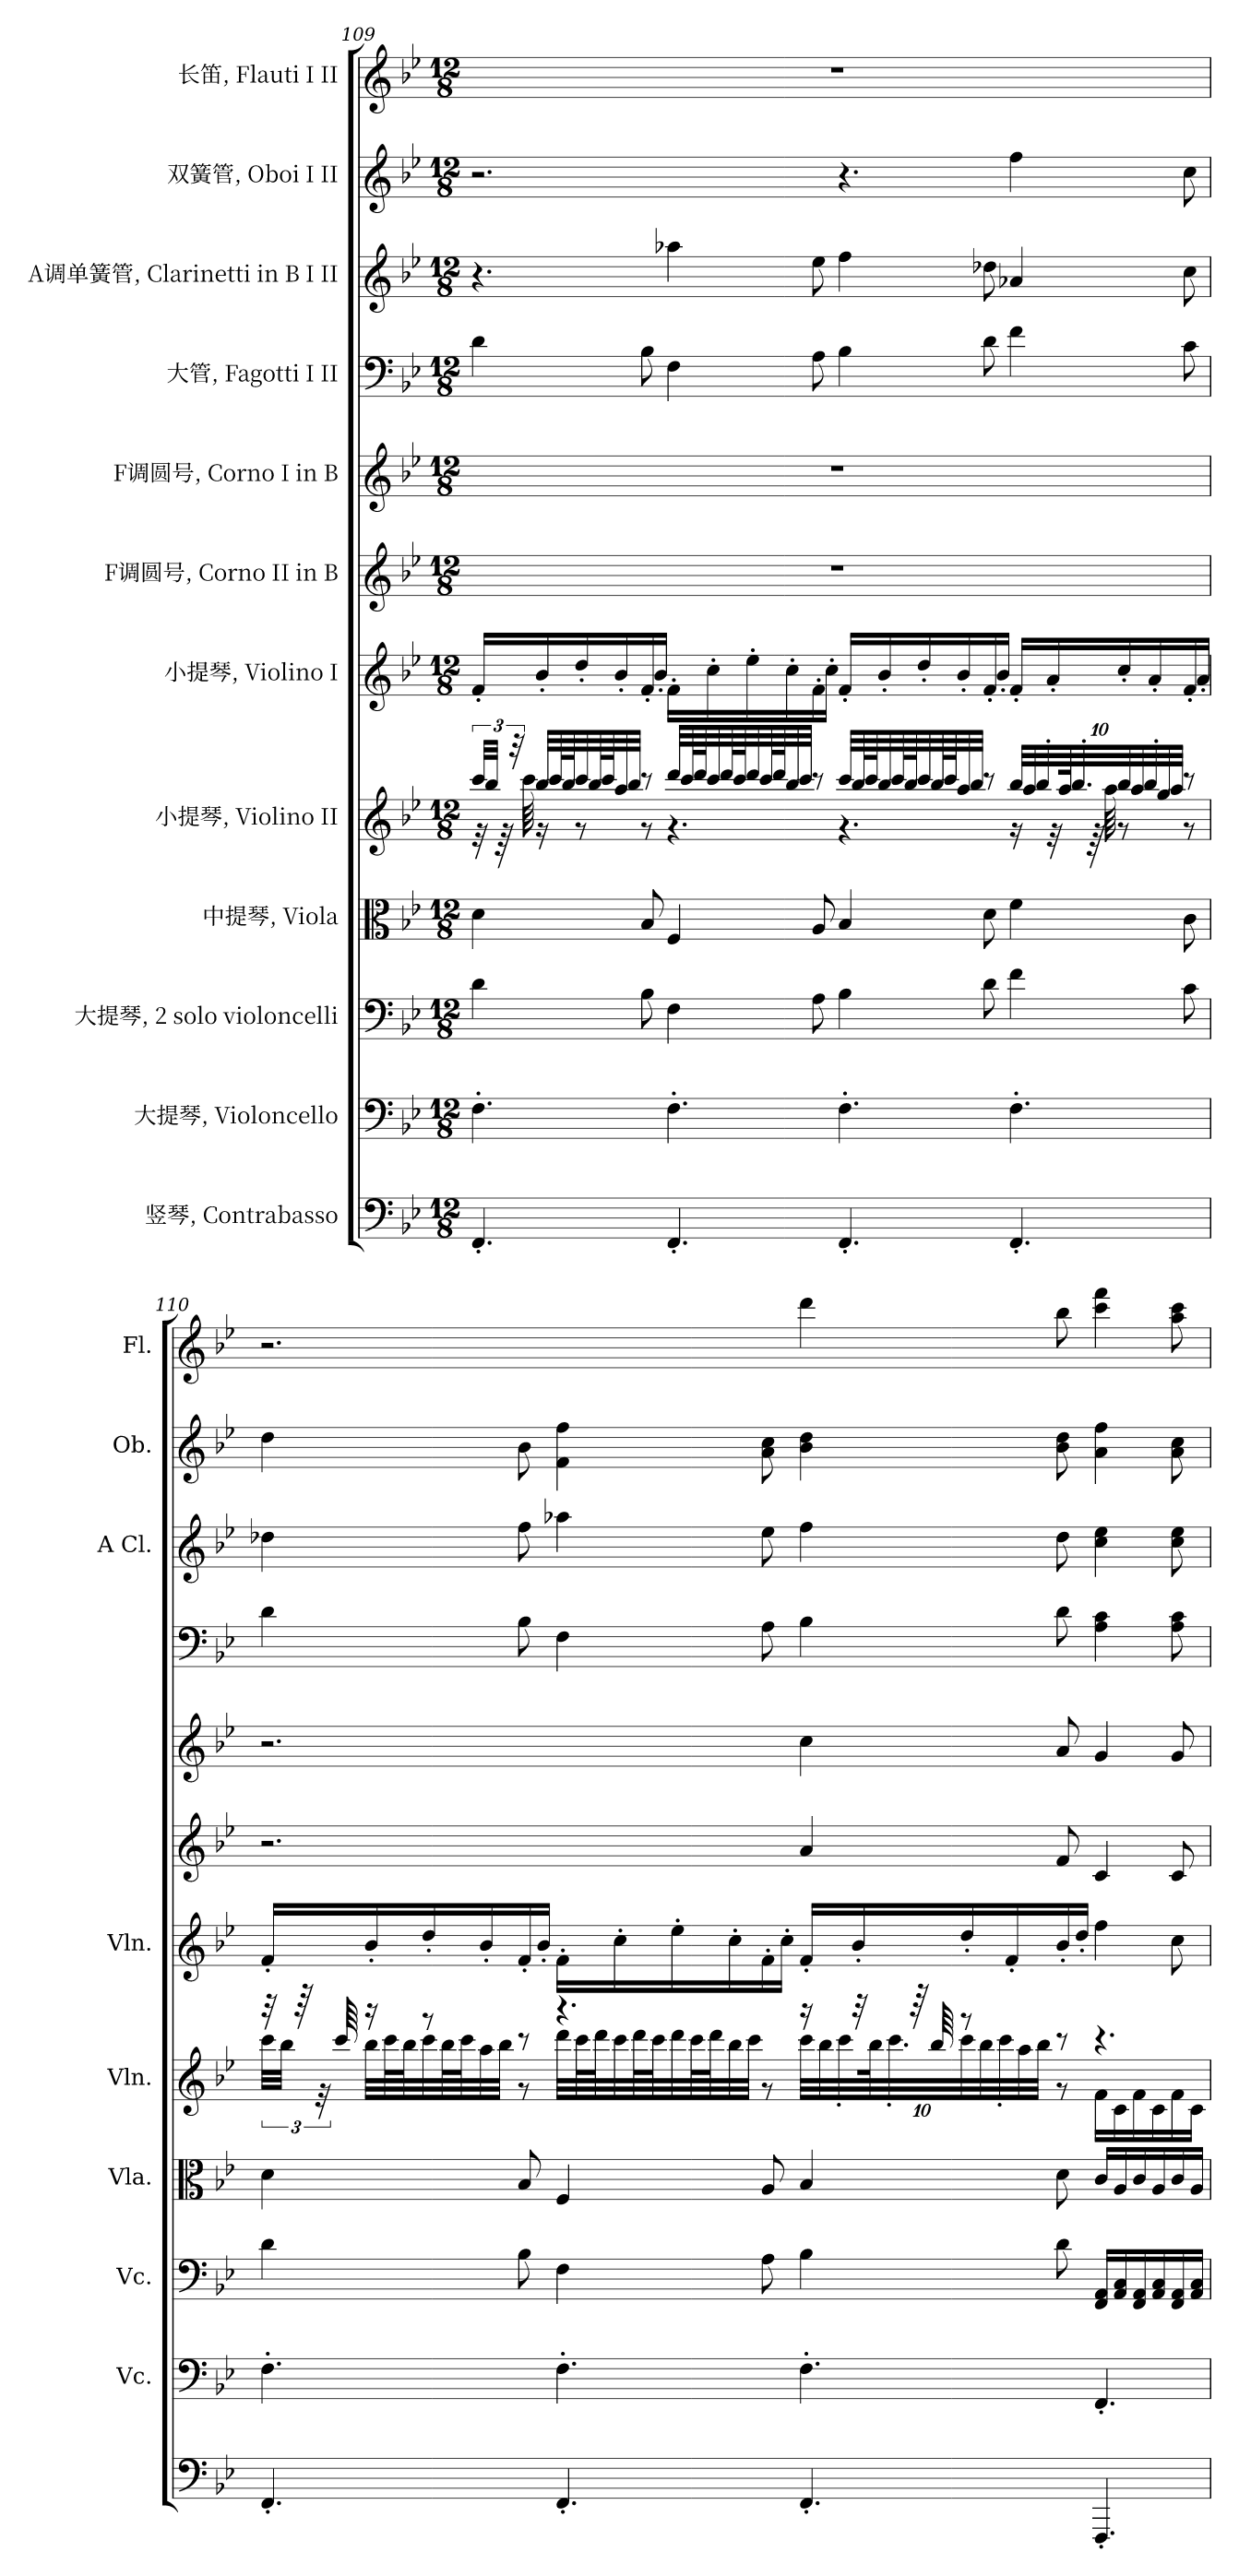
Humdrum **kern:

**kern	**kern	**kern	**kern	**kern	**kern	**kern	**kern	**kern	**kern	**kern	**kern
*part12	*part11	*part10	*part9	*part8	*part7	*part6	*part5	*part4	*part3	*part2	*part1
*staff12	*staff11	*staff10	*staff9	*staff8	*staff7	*staff6	*staff5	*staff4	*staff3	*staff2	*staff1
*I"竖琴, Contrabasso	*I"大提琴, Violoncello	*I"大提琴, 2 solo violoncelli	*I"中提琴, Viola	*I"小提琴, Violino II	*I"小提琴, Violino I	*I"F调圆号, Corno II in B	*I"F调圆号, Corno I in B	*I"大管, Fagotti I II	*I"A调单簧管, Clarinetti in B I II	*I"双簧管, Oboi I II	*I"长笛, Flauti I II
*	*I'Vc.	*I'Vc.	*I'Vla.	*I'Vln.	*I'Vln.	*	*	*	*I'A Cl.	*I'Ob.	*I'Fl.
!!LO:PB:g=z
*clefF4	*clefF4	*clefF4	*clefC3	*clefG2	*clefG2	*clefG2	*clefG2	*clefF4	*clefG2	*clefG2	*clefG2
*	*	*	*	*	*	*ITrd4c7	*ITrd4c7	*	*ITrd2c3	*	*
*k[b-e-]	*k[b-e-]	*k[b-e-]	*k[b-e-]	*k[b-e-]	*k[b-e-]	*k[b-e-a-]	*k[b-e-a-]	*k[b-e-]	*k[f#]	*k[b-e-]	*k[b-e-]
*M12/8	*M12/8	*M12/8	*M12/8	*M12/8	*M12/8	*M12/8	*M12/8	*M12/8	*M12/8	*M12/8	*M12/8
*MM58	*MM58	*MM58	*MM58	*MM58	*MM58	*MM58	*MM58	*MM58	*MM58	*MM58	*MM58
=109	=109	=109	=109	=109	=109	=109	=109	=109	=109	=109	=109
*	*	*	*	*^	*	*	*	*	*	*	*
4.FF'/	4.F'\	4d\	4d\	48ccc/LLL	32r	16f'/LL	1.r	1.r	4d\	4.r	2.r	1.r
.	.	.	.	48bb-/JJJ	.	.	.	.	.	.	.	.
.	.	.	.	.	64r	.	.	.	.	.	.	.
.	.	.	.	48r	.	.	.	.	.	.	.	.
.	.	.	.	.	64ccc\	.	.	.	.	.	.	.
.	.	.	.	32bb-/LLL	16r	16b-'/	.	.	.	.	.	.
.	.	.	.	64ccc/L	.	.	.	.	.	.	.	.
.	.	.	.	64bb-/J	.	.	.	.	.	.	.	.
.	.	.	.	32ccc/	8r	16dd'/	.	.	.	.	.	.
.	.	.	.	64bb-/L	.	.	.	.	.	.	.	.
.	.	.	.	64ccc/J	.	.	.	.	.	.	.	.
.	.	.	.	32aa/	.	16b-'/	.	.	.	.	.	.
.	.	.	.	32bb-/JJJ	.	.	.	.	.	.	.	.
.	.	8B-\	8B-/	8r	8r	16f'/	.	.	8B-\	.	.	.
.	.	.	.	.	.	16b-'/JJ	.	.	.	.	.	.
4.FF'/	4.F'\	4F\	4F/	32ddd/LLL	4.r	16f'\LL	.	.	4F\	4ffn\	.	.
.	.	.	.	64ccc/L	.	.	.	.	.	.	.	.
.	.	.	.	64ddd/J	.	.	.	.	.	.	.	.
.	.	.	.	32ccc/	.	16cc'\	.	.	.	.	.	.
.	.	.	.	64ddd/L	.	.	.	.	.	.	.	.
.	.	.	.	64ccc/J	.	.	.	.	.	.	.	.
.	.	.	.	32ddd/	.	16ee-'\	.	.	.	.	.	.
.	.	.	.	64ccc/L	.	.	.	.	.	.	.	.
.	.	.	.	64ddd/J	.	.	.	.	.	.	.	.
.	.	.	.	32bb-/	.	16cc'\	.	.	.	.	.	.
.	.	.	.	32ccc/JJJ	.	.	.	.	.	.	.	.
.	.	8A\	8A/	8r	.	16f'\	.	.	8A\	8cc\	.	.
.	.	.	.	.	.	16cc'\JJ	.	.	.	.	.	.
4.FF'/	4.F'\	4B-\	4B-/	32ccc/LLL	4.r	16f'/LL	.	.	4B-\	4dd\	4.r	.
.	.	.	.	64bb-/L	.	.	.	.	.	.	.	.
.	.	.	.	64ccc/J	.	.	.	.	.	.	.	.
.	.	.	.	32bb-/	.	16b-'/	.	.	.	.	.	.
.	.	.	.	64ccc/L	.	.	.	.	.	.	.	.
.	.	.	.	64bb-/J	.	.	.	.	.	.	.	.
.	.	.	.	32ccc/	.	16dd'/	.	.	.	.	.	.
.	.	.	.	64bb-/L	.	.	.	.	.	.	.	.
.	.	.	.	64ccc/J	.	.	.	.	.	.	.	.
.	.	.	.	32aa/	.	16b-'/	.	.	.	.	.	.
.	.	.	.	32bb-/JJJ	.	.	.	.	.	.	.	.
.	.	8d\	8d\	8r	.	16f'/	.	.	8d\	8b-X\	.	.
.	.	.	.	.	.	16b-'/JJ	.	.	.	.	.	.
*	*	*	*	*Xbrackettup	*	*	*	*	*	*	*	*
4.FF'/	4.F'\	4f\	4f\	40bb-/LLL	16r	16f'/LL	.	.	4f\	4fn/	4ff\	.
.	.	.	.	40aa/	.	.	.	.	.	.	.	.
.	.	.	.	40bb-'/	.	.	.	.	.	.	.	.
.	.	.	.	.	32r	16a'/	.	.	.	.	.	.
.	.	.	.	80aa/K	.	.	.	.	.	.	.	.
.	.	.	.	40.bb-'/	.	.	.	.	.	.	.	.
.	.	.	.	.	64r	.	.	.	.	.	.	.
.	.	.	.	.	64aa\	.	.	.	.	.	.	.
.	.	.	.	40bb-/	8r	16cc'/	.	.	.	.	.	.
.	.	.	.	40aa/	.	.	.	.	.	.	.	.
.	.	.	.	40bb-'/	.	.	.	.	.	.	.	.
.	.	.	.	.	.	16a'/	.	.	.	.	.	.
.	.	.	.	40gg/	.	.	.	.	.	.	.	.
.	.	.	.	40aa/JJJ	.	.	.	.	.	.	.	.
.	.	8c\	8c\	8r	8r	16f'/	.	.	8c\	8a\	8cc\	.
.	.	.	.	.	.	16a'/JJ	.	.	.	.	.	.
!!LO:PB:g=z
=110	=110	=110	=110	=110	=110	=110	=110	=110	=110	=110	=110	=110
*	*	*	*	*	*brackettup	*	*	*	*	*	*	*
*	*	*	*	*	*	*	*	*	*	*	*	*MM58
4.FF'/	4.F'\	4d\	4d\	32r	48ccc\LLL	16f'/LL	2.r	2.r	4d\	4b-X\	4dd\	2.r
.	.	.	.	.	48bb-\JJJ	.	.	.	.	.	.	.
.	.	.	.	64r	.	.	.	.	.	.	.	.
.	.	.	.	.	48r	.	.	.	.	.	.	.
.	.	.	.	64ccc/	.	.	.	.	.	.	.	.
.	.	.	.	16r	32bb-\LLL	16b-'/	.	.	.	.	.	.
.	.	.	.	.	64ccc\L	.	.	.	.	.	.	.
.	.	.	.	.	64bb-\J	.	.	.	.	.	.	.
.	.	.	.	8r	32ccc\	16dd'/	.	.	.	.	.	.
.	.	.	.	.	64bb-\L	.	.	.	.	.	.	.
.	.	.	.	.	64ccc\J	.	.	.	.	.	.	.
.	.	.	.	.	32aa\	16b-'/	.	.	.	.	.	.
.	.	.	.	.	32bb-\JJJ	.	.	.	.	.	.	.
.	.	8B-\	8B-/	8r	8r	16f'/	.	.	8B-\	8dd\	8b-\	.
.	.	.	.	.	.	16b-'/JJ	.	.	.	.	.	.
4.FF'/	4.F'\	4F\	4F/	4.r	32ddd\LLL	16f'\LL	.	.	4F\	4ffn\	4f\ 4ff\	.
.	.	.	.	.	64ccc\L	.	.	.	.	.	.	.
.	.	.	.	.	64ddd\J	.	.	.	.	.	.	.
.	.	.	.	.	32ccc\	16cc'\	.	.	.	.	.	.
.	.	.	.	.	64ddd\L	.	.	.	.	.	.	.
.	.	.	.	.	64ccc\J	.	.	.	.	.	.	.
.	.	.	.	.	32ddd\	16ee-'\	.	.	.	.	.	.
.	.	.	.	.	64ccc\L	.	.	.	.	.	.	.
.	.	.	.	.	64ddd\J	.	.	.	.	.	.	.
.	.	.	.	.	32bb-\	16cc'\	.	.	.	.	.	.
.	.	.	.	.	32ccc\JJJ	.	.	.	.	.	.	.
.	.	8A\	8A/	.	8r	16f'\	.	.	8A\	8cc\	8a\ 8cc\	.
.	.	.	.	.	.	16cc'\JJ	.	.	.	.	.	.
*	*	*	*	*	*Xbrackettup	*	*	*	*	*	*	*
*	*	*	*	*	*	*	*	*	*	*	*	*MM58
4.FF'/	4.F'\	4B-\	4B-/	16r	40ccc\LLL	16f'/LL	4d/	4f\	4B-\	4dd\	4b-\ 4dd\	4ddd\
.	.	.	.	.	40bb-\	.	.	.	.	.	.	.
.	.	.	.	.	40ccc'\	.	.	.	.	.	.	.
.	.	.	.	32r	.	16b-'/	.	.	.	.	.	.
.	.	.	.	.	80bb-\K	.	.	.	.	.	.	.
.	.	.	.	.	40.ccc'\	.	.	.	.	.	.	.
.	.	.	.	64r	.	.	.	.	.	.	.	.
.	.	.	.	64bb-/	.	.	.	.	.	.	.	.
.	.	.	.	8r	40ccc\	16dd'/	.	.	.	.	.	.
.	.	.	.	.	40bb-\	.	.	.	.	.	.	.
.	.	.	.	.	40ccc'\	.	.	.	.	.	.	.
.	.	.	.	.	.	16f'/	.	.	.	.	.	.
.	.	.	.	.	40aa\	.	.	.	.	.	.	.
.	.	.	.	.	40bb-\JJJ	.	.	.	.	.	.	.
.	.	8d\	8d\	8r	8r	16b-'/	8B-/	8d/	8d\	8b-\	8b-\ 8dd\	8bb-\
.	.	.	.	.	.	16dd'/JJ	.	.	.	.	.	.
*	*	*	*	*	*	*	*	*	*	*	*	*MM58
4.FFF'/	4.FF'/	16FF/ 16AA/LL	16c/LL	4.r	16f\LL	4ff\	4F/	4c/	4A\ 4c\	4a\ 4cc\	4a\ 4ff\	4ccc\ 4fff\
.	.	16AA/ 16C/	16A/	.	16c\	.	.	.	.	.	.	.
.	.	16FF/ 16AA/	16c/	.	16f\	.	.	.	.	.	.	.
.	.	16AA/ 16C/	16A/	.	16c\	.	.	.	.	.	.	.
.	.	16FF/ 16AA/	16c/	.	16f\	8cc\	8F/	8c/	8A\ 8c\	8a\ 8cc\	8a\ 8cc\	8aa\ 8ccc\
.	.	16AA/ 16C/JJ	16A/JJ	.	16c\JJ	.	.	.	.	.	.	.
*	*	*	*	*v	*v	*	*	*	*	*	*	*
=	=	=	=	=	=	=	=	=	=	=	=
*-	*-	*-	*-	*-	*-	*-	*-	*-	*-	*-	*-
